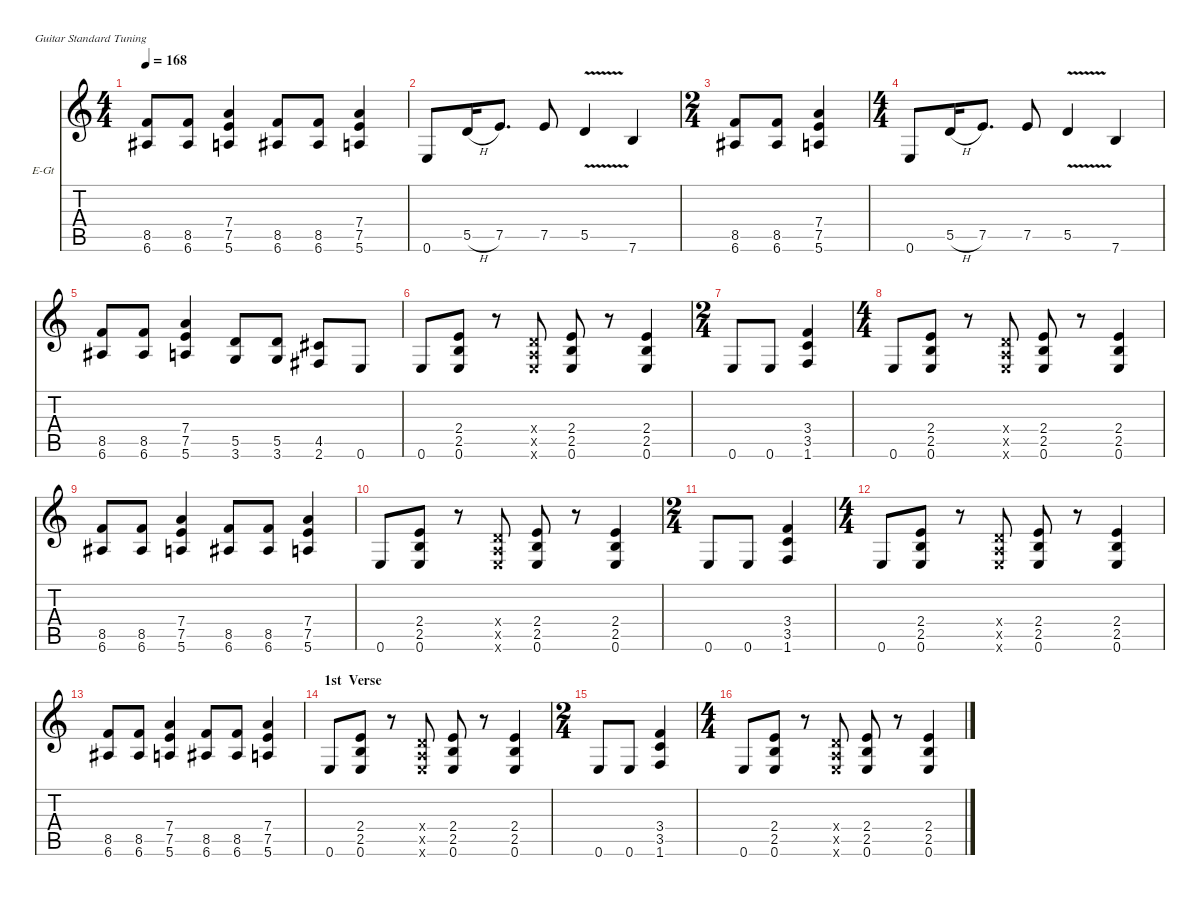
\hideDynamics
\bracketExtendMode nobrackets
\firstSystemTrackNameOrientation horizontal
\otherSystemsTrackNameOrientation horizontal
\track ("Guitar IV" "E-Gt") {instrument distortionguitar}
\staff {score tabs}
\tuning (E4 B3 G3 D3 A2 E2)
\ts (4 4)
\tempo 168
\clef g2
\ks c
(8.5 6.6{acc #}).8{dy f} (8.5 6.6{acc #}).8 (7.4 7.5 5.6).4 (8.5 6.6{acc #}).8 (8.5 6.6{acc #}).8 (7.4 7.5 5.6).4 |
0.6.8 5.5{h}.16 7.5.8{d} 7.5.8 5.5{v}.4 7.6.4 |
\ts (2 4)
(8.5 6.6{acc #}).8 (8.5 6.6{acc #}).8 (7.4 7.5 5.6).4 |
\ts (4 4)
0.6.8 5.5{h}.16 7.5.8{d} 7.5.8 5.5{v}.4 7.6.4 |
(8.5 6.6{acc #}).8 (8.5 6.6{acc #}).8 (7.4 7.5 5.6).4 (5.5 3.6).8 (5.5 3.6).8 (4.5{acc #} 2.6{acc #}).8 0.6.8 |
0.6.8 (2.4 2.5 0.6).8 r.8 (0.4{x} 0.5{x} 0.6{x}).8 (2.4 2.5 0.6).8 r.8 (2.4 2.5 0.6).4 |
\ts (2 4)
0.6.8 0.6.8 (3.4 3.5 1.6).4 |
\ts (4 4)
0.6.8 (2.4 2.5 0.6).8 r.8 (0.4{x} 0.5{x} 0.6{x}).8 (2.4 2.5 0.6).8 r.8 (2.4 2.5 0.6).4 |
(8.5 6.6{acc #}).8 (8.5 6.6{acc #}).8 (7.4 7.5 5.6).4 (8.5 6.6{acc #}).8 (8.5 6.6{acc #}).8 (7.4 7.5 5.6).4 |
0.6.8 (2.4 2.5 0.6).8 r.8 (0.4{x} 0.5{x} 0.6{x}).8 (2.4 2.5 0.6).8 r.8 (2.4 2.5 0.6).4 |
\ts (2 4)
0.6.8 0.6.8 (3.4 3.5 1.6).4 |
\ts (4 4)
0.6.8 (2.4 2.5 0.6).8 r.8 (0.4{x} 0.5{x} 0.6{x}).8 (2.4 2.5 0.6).8 r.8 (2.4 2.5 0.6).4 |
(8.5 6.6{acc #}).8 (8.5 6.6{acc #}).8 (7.4 7.5 5.6).4 (8.5 6.6{acc #}).8 (8.5 6.6{acc #}).8 (7.4 7.5 5.6).4 |
\section ("" "1st  Verse")
0.6.8 (2.4 2.5 0.6).8 r.8 (0.4{x} 0.5{x} 0.6{x}).8 (2.4 2.5 0.6).8 r.8 (2.4 2.5 0.6).4 |
\ts (2 4)
0.6.8 0.6.8 (3.4 3.5 1.6).4 |
\ts (4 4)
0.6.8 (2.4 2.5 0.6).8 r.8 (0.4{x} 0.5{x} 0.6{x}).8 (2.4 2.5 0.6).8 r.8 (2.4 2.5 0.6).4
